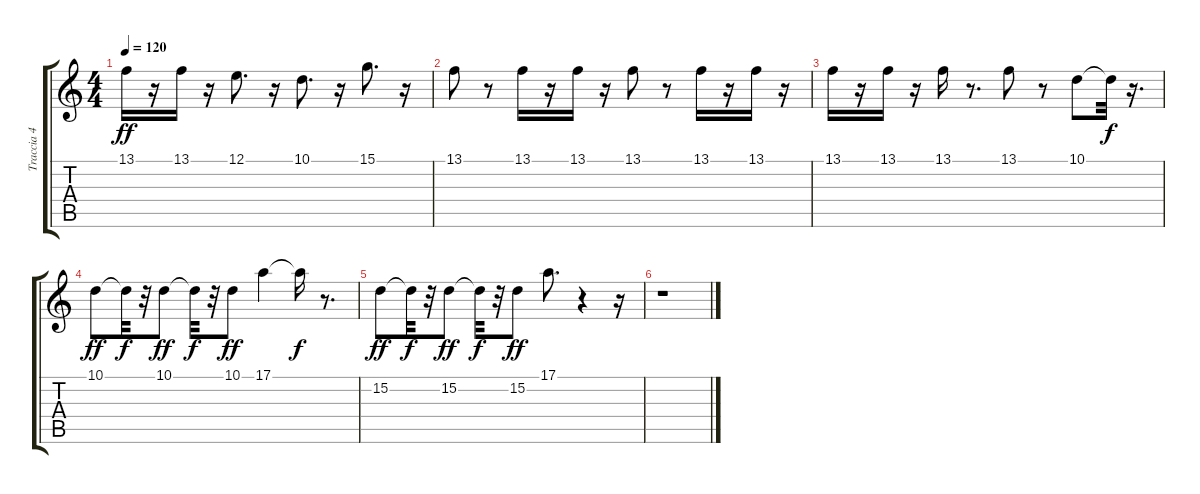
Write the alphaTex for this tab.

\track ("Traccia 4" "Traccia 4") {instrument lead8bassandlead}
\staff {score tabs}
\tuning (E4 B3 G3 D3 A2 E2) {hide}
\ts (4 4)
\tempo 120
\clef g2
\ks c
13.1.16{dy ff} r.16 13.1.16 r.16 12.1.8{d} r.16 10.1.8{d} r.16 15.1.8{d} r.16 |
13.1.8 r.8 13.1.16 r.16 13.1.16 r.16 13.1.8 r.8 13.1.16 r.16 13.1.16 r.16 |
13.1.16 r.16 13.1.16 r.16 13.1.16 r.8{d} 13.1.8 r.8 10.1.8 10.1{t}.32{dy f} r.16{d} |
10.1.8{dy ff} 10.1{t}.32{dy f} r.32 10.1.8{dy ff} 10.1{t}.32{dy f} r.32 10.1.8{dy ff} 17.1.4 17.1{t}.16{dy f} r.8{d} |
15.2.8{dy ff} 15.2{t}.32{dy f} r.32 15.2.8{dy ff} 15.2{t}.32{dy f} r.32 15.2.8{dy ff} 17.1.8{d} r.4 r.16 |
r.1
